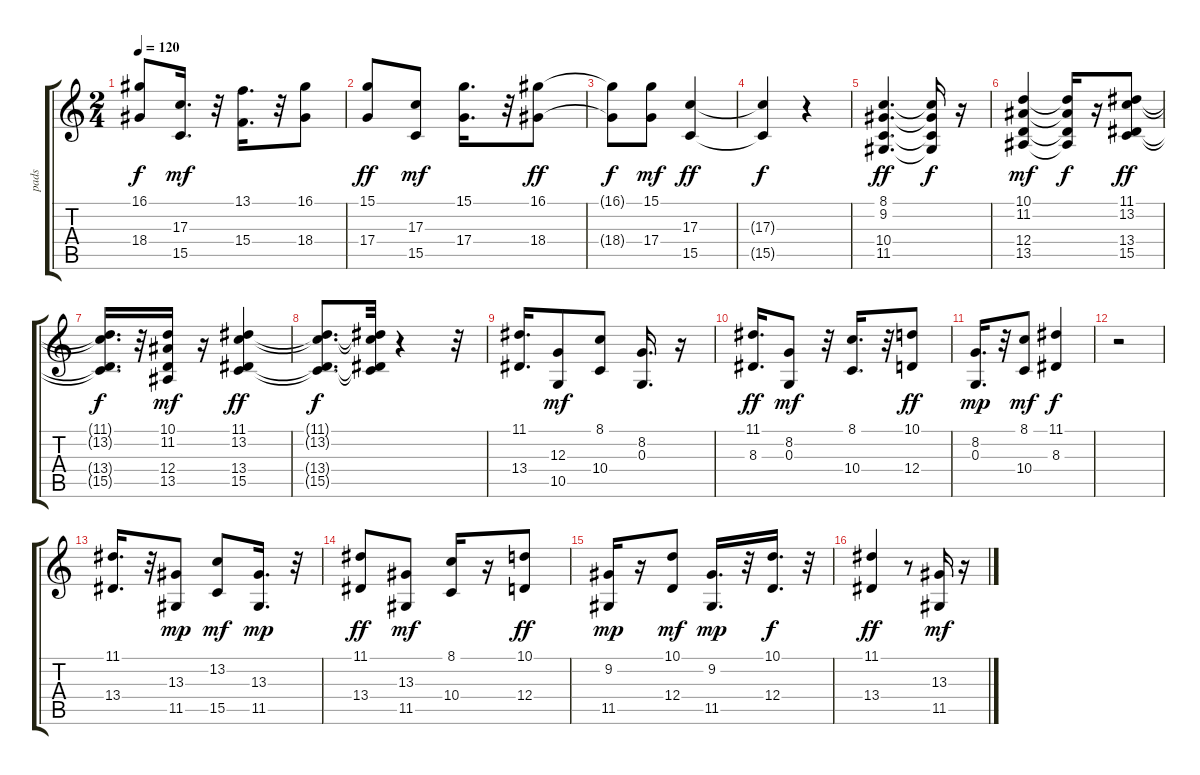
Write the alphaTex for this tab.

\track ("pads" "pads") {instrument pad5bowed}
\staff {score tabs}
\tuning (E4 B3 G3 D3 A2 E2) {hide}
\ts (2 4)
\tempo 120
\clef g2
\ks c
(16.1 18.4).8{dy f} (17.3 15.5).16{d dy mf} r.32 (13.1 15.4).16{d} r.32 (16.1 18.4).8 |
(15.1 17.4).8{dy ff} (17.3 15.5).8{dy mf} (15.1 17.4).16{d} r.32 (16.1 18.4).8{dy ff} |
(16.1{t} 18.4{t}).8{dy f} (15.1 17.4).8{dy mf} (17.3 15.5).4{dy ff} |
(17.3{t} 15.5{t}).4{dy f} r.4 |
(8.1 9.2 10.4 11.5).4{d dy ff} (8.1{t} 9.2{t} 10.4{t} 11.5{t}).16{dy f} r.16 |
(10.1 11.2 12.4 13.5).4{dy mf} (10.1{t} 11.2{t} 12.4{t} 13.5{t}).16{dy f} r.16 (11.1 13.2 13.4 15.5).8{dy ff} |
(11.1{t} 13.2{t} 13.4{t} 15.5{t}).16{d dy f} r.32 (10.1 11.2 12.4 13.5).16{dy mf} r.16 (11.1 13.2 13.4 15.5).4{dy ff} |
(11.1{t} 13.2{t} 13.4{t} 15.5{t}).8{d dy f} (11.1{t} 13.2{t} 13.4{t} 15.5{t}).32 r.4 r.32 |
(11.1 13.4).16{d} (12.3 10.5).8{dy mf} (8.1 10.4).8 (8.2 0.3).16{d} r.16 |
(11.1 8.3).16{d dy ff} (8.2 0.3).8{dy mf} r.32 (8.1 10.4).16{d} r.32 (10.1 12.4).8{dy ff} |
(8.2 0.3).16{d dy mp} r.32 (8.1 10.4).8{dy mf} (11.1 8.3).4{dy f} |
r.2 |
(11.1 13.4).16{d} r.32 (13.3 11.5).8{dy mp} (13.2 15.5).8{dy mf} (13.3 11.5).16{d dy mp} r.32 |
(11.1 13.4).8{dy ff} (13.3 11.5).8{dy mf} (8.1 10.4).16 r.16 (10.1 12.4).8{dy ff} |
(9.2 11.5).16{dy mp} r.16 (10.1 12.4).8{dy mf} (9.2 11.5).16{d dy mp} r.32 (10.1 12.4).16{d dy f} r.32 |
(11.1 13.4).4{dy ff} r.8 (13.3 11.5).16{dy mf} r.16
